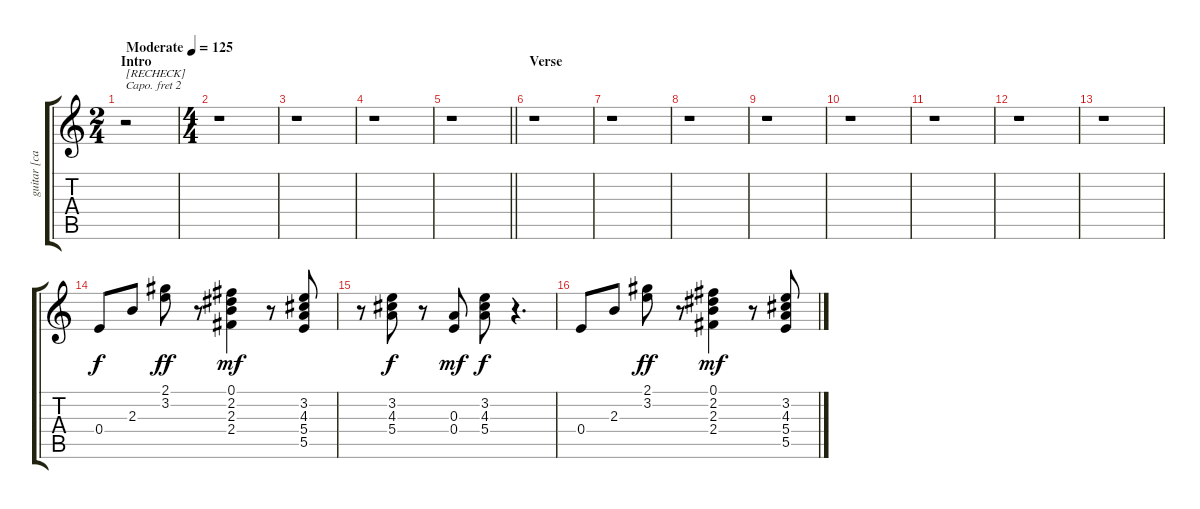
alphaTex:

\track ("guitar [capo 2]" "guitar [ca") {instrument acousticguitarsteel}
\staff {score tabs}
\capo 2
\tuning (E4 B3 G3 D3 A2 E2) {hide}
\ts (2 4)
\section ("" "Intro")
\tempo (125 "Moderate")
\clef g2
\ks c
r.2{txt "[RECHECK]" dy f instrument acousticguitarsteel} |
\ts (4 4)
r.1 |
r.1 |
r.1 |
\barLineRight lightlight
r.1 |
\section ("" "Verse")
r.1 |
r.1 |
r.1 |
r.1 |
r.1 |
r.1 |
r.1 |
r.1 |
0.4.8 2.3.8 (2.1 3.2).8{dy ff} r.8 (0.1 2.2 2.3 2.4).4{dy mf} r.8 (3.2 4.3 5.4 5.5).8 |
r.8 (3.2 4.3 5.4).8{dy f} r.8 (0.3 0.4).8{dy mf} (3.2 4.3 5.4).8{dy f} r.4{d} |
0.4.8 2.3.8 (2.1 3.2).8{dy ff} r.8 (0.1 2.2 2.3 2.4).4{dy mf} r.8 (3.2 4.3 5.4 5.5).8
